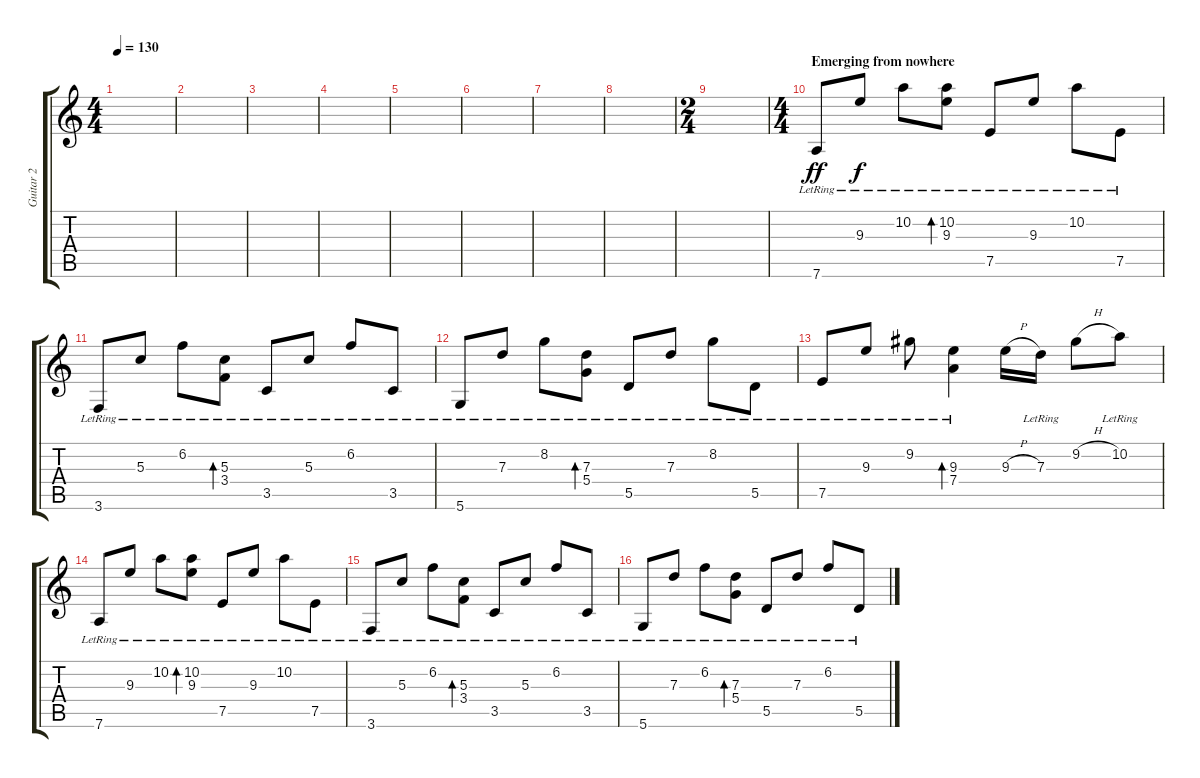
\track ("Guitar 2" "Guitar 2") {instrument electricguitarclean}
\staff {score tabs}
\tuning (E4 B3 G3 D3 A2 D2) {hide}
\ts (4 4)
\tempo 130
\clef g2
\ks c
|
|
|
|
|
|
|
|
\ts (2 4)
|
\ts (4 4)
\section ("" "Emerging from nowhere")
7.6{lr}.8{dy ff volume 11} 9.3{lr}.8{dy f} 10.2{lr}.8 (10.2{lr} 9.3{lr}).8{bd 60} 7.5{lr}.8 9.3{lr}.8 10.2{lr}.8 7.5{lr}.8 |
3.6{lr}.8 5.3{lr}.8 6.2{lr}.8 (5.3{lr} 3.4{lr}).8{bd 60} 3.5{lr}.8 5.3{lr}.8 6.2{lr}.8 3.5{lr}.8 |
5.6{lr}.8 7.3{lr}.8 8.2{lr}.8 (7.3{lr} 5.4{lr}).8{bd 60} 5.5{lr}.8 7.3{lr}.8 8.2{lr}.8 5.5{lr}.8 |
7.5{lr}.8 9.3{lr}.8 9.2{lr}.8 (9.3{lr} 7.4{lr}).4{bd 60} 9.3{h}.16 7.3{lr}.16 9.2{h}.8 10.2{lr}.8 |
7.6{lr}.8 9.3{lr}.8 10.2{lr}.8 (10.2{lr} 9.3{lr}).8{bd 60} 7.5{lr}.8 9.3{lr}.8 10.2{lr}.8 7.5{lr}.8 |
3.6{lr}.8 5.3{lr}.8 6.2{lr}.8 (5.3{lr} 3.4{lr}).8{bd 60} 3.5{lr}.8 5.3{lr}.8 6.2{lr}.8 3.5{lr}.8 |
5.6{lr}.8 7.3{lr}.8 6.2{lr}.8 (7.3{lr} 5.4{lr}).8{bd 60} 5.5{lr}.8 7.3{lr}.8 6.2{lr}.8 5.5{lr}.8
